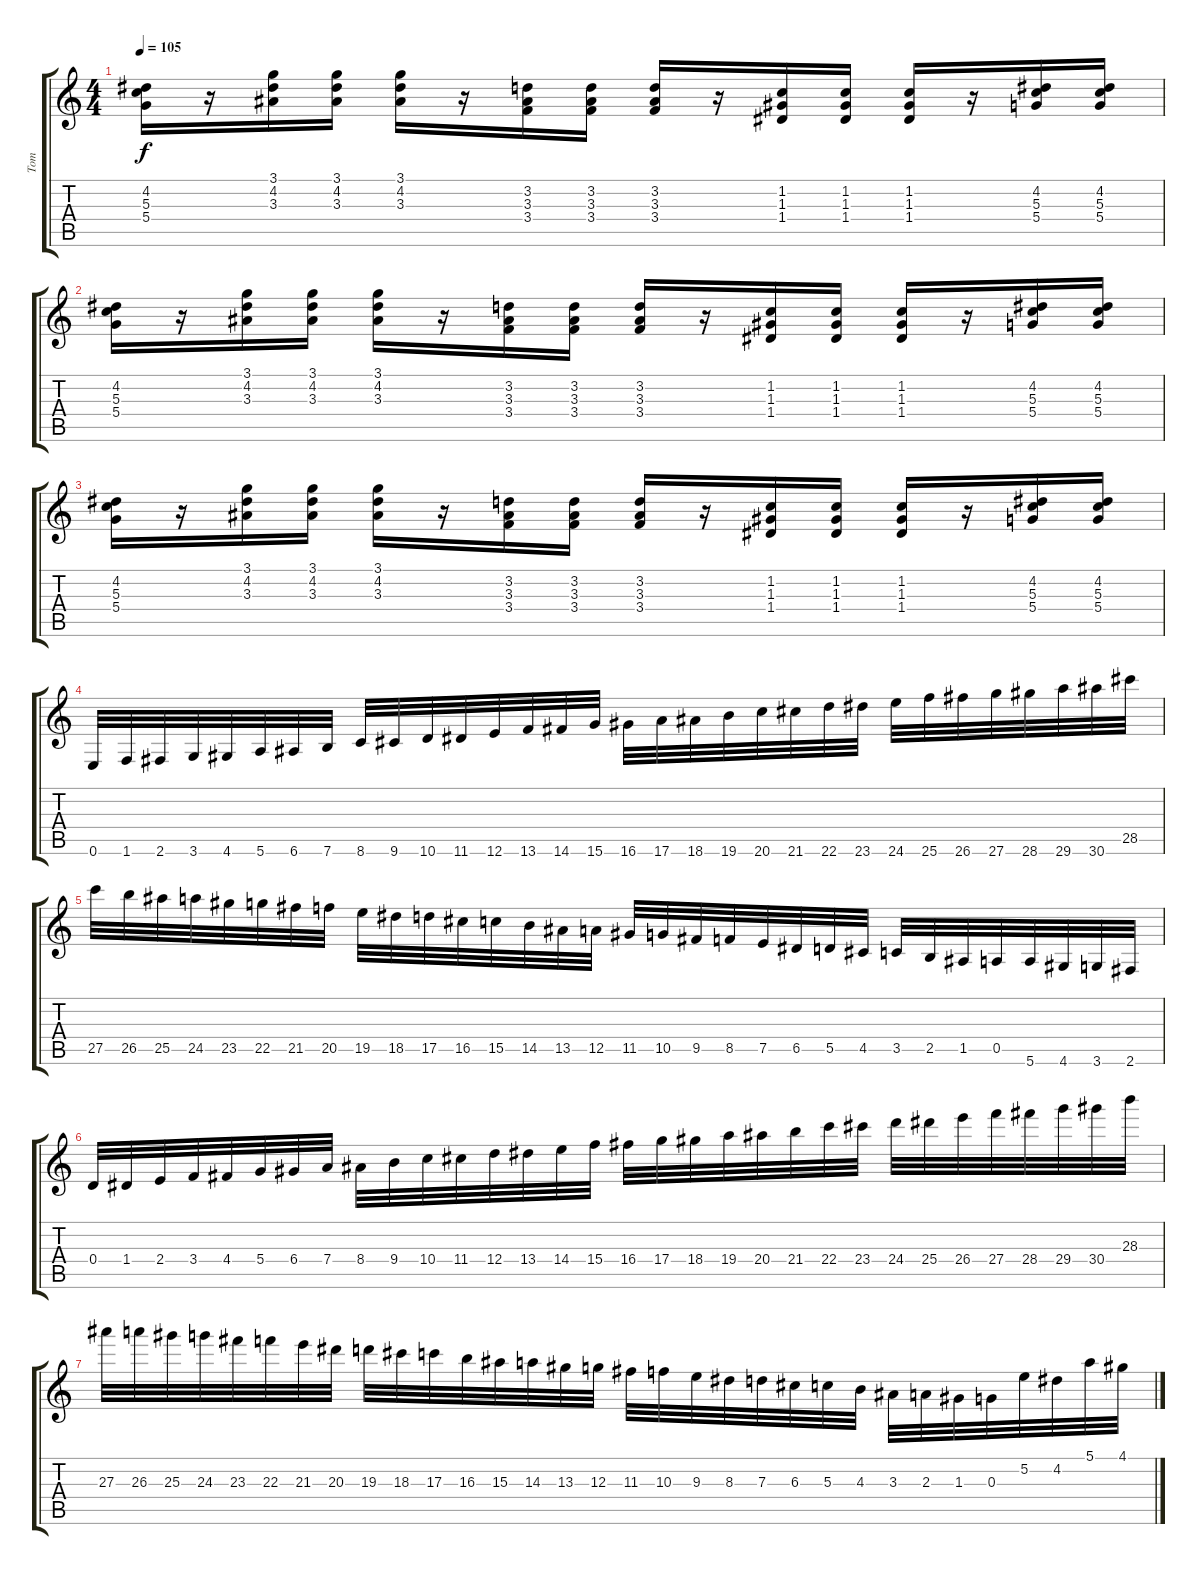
\track ("Tom" "Tom") {instrument distortionguitar}
\staff {score tabs}
\tuning (E4 B3 G3 D3 A2 E2) {hide}
\ts (4 4)
\tempo 105
\clef g2
\ks c
(4.2 5.3 5.4).16{dy f volume 16} r.16 (3.1 4.2 3.3).16 (3.1 4.2 3.3).16 (3.1 4.2 3.3).16 r.16 (3.2 3.3 3.4).16 (3.2 3.3 3.4).16 (3.2 3.3 3.4).16 r.16 (1.2 1.3 1.4).16 (1.2 1.3 1.4).16 (1.2 1.3 1.4).16 r.16 (4.2 5.3 5.4).16 (4.2 5.3 5.4).16 |
(4.2 5.3 5.4).16{volume 16} r.16 (3.1 4.2 3.3).16 (3.1 4.2 3.3).16 (3.1 4.2 3.3).16 r.16 (3.2 3.3 3.4).16 (3.2 3.3 3.4).16 (3.2 3.3 3.4).16 r.16 (1.2 1.3 1.4).16 (1.2 1.3 1.4).16 (1.2 1.3 1.4).16 r.16 (4.2 5.3 5.4).16 (4.2 5.3 5.4).16 |
(4.2 5.3 5.4).16{volume 16} r.16 (3.1 4.2 3.3).16 (3.1 4.2 3.3).16 (3.1 4.2 3.3).16 r.16 (3.2 3.3 3.4).16 (3.2 3.3 3.4).16 (3.2 3.3 3.4).16 r.16 (1.2 1.3 1.4).16 (1.2 1.3 1.4).16 (1.2 1.3 1.4).16 r.16 (4.2 5.3 5.4).16 (4.2 5.3 5.4).16 |
0.6.32 1.6.32 2.6.32 3.6.32 4.6.32 5.6.32 6.6.32 7.6.32 8.6.32 9.6.32 10.6.32 11.6.32 12.6.32 13.6.32 14.6.32 15.6.32 16.6.32 17.6.32 18.6.32 19.6.32 20.6.32 21.6.32 22.6.32 23.6.32 24.6.32 25.6.32 26.6.32 27.6.32 28.6.32 29.6.32 30.6.32 28.5.32 |
27.5.32 26.5.32 25.5.32 24.5.32 23.5.32 22.5.32 21.5.32 20.5.32 19.5.32 18.5.32 17.5.32 16.5.32 15.5.32 14.5.32 13.5.32 12.5.32 11.5.32 10.5.32 9.5.32 8.5.32 7.5.32 6.5.32 5.5.32 4.5.32 3.5.32 2.5.32 1.5.32 0.5.32 5.6.32 4.6.32 3.6.32 2.6.32 |
0.4.32 1.4.32 2.4.32 3.4.32 4.4.32 5.4.32 6.4.32 7.4.32 8.4.32 9.4.32 10.4.32 11.4.32 12.4.32 13.4.32 14.4.32 15.4.32 16.4.32 17.4.32 18.4.32 19.4.32 20.4.32 21.4.32 22.4.32 23.4.32 24.4.32 25.4.32 26.4.32 27.4.32 28.4.32 29.4.32 30.4.32 28.3.32 |
27.3.32 26.3.32 25.3.32 24.3.32 23.3.32 22.3.32 21.3.32 20.3.32 19.3.32 18.3.32 17.3.32 16.3.32 15.3.32 14.3.32 13.3.32 12.3.32 11.3.32 10.3.32 9.3.32 8.3.32 7.3.32 6.3.32 5.3.32 4.3.32 3.3.32 2.3.32 1.3.32 0.3.32 5.2.32 4.2.32 5.1.32 4.1.32
